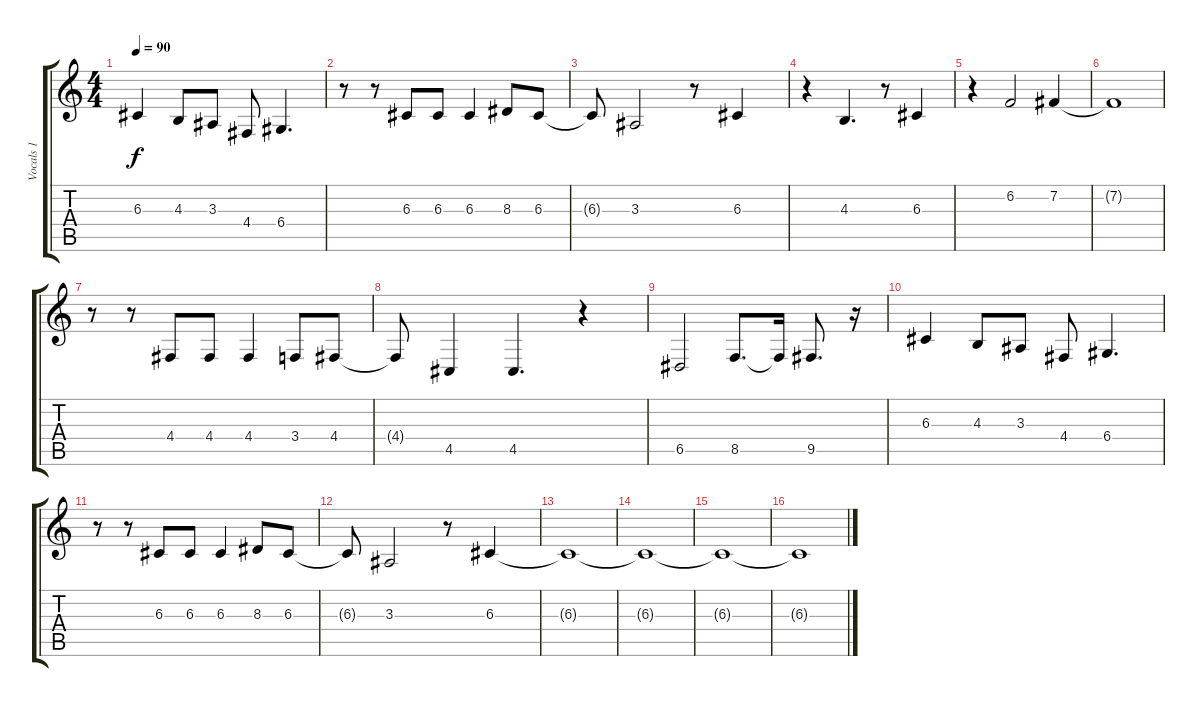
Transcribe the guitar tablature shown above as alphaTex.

\track ("Vocals 1" "Vocals 1") {instrument tangoaccordion}
\staff {score tabs}
\tuning (E4 B3 G3 D3 A2 E2) {hide}
\ts (4 4)
\tempo 90
\clef g2
\ks c
6.3.4{dy f} 4.3.8 3.3.8 4.4.8 6.4.4{d} |
r.8 r.8 6.3.8 6.3.8 6.3.4 8.3.8 6.3.8 |
6.3{t}.8 3.3.2 r.8 6.3.4 |
r.4 4.3.4{d} r.8 6.3.4 |
r.4 6.2.2 7.2.4 |
7.2{t}.1 |
r.8 r.8 4.4.8 4.4.8 4.4.4 3.4.8 4.4.8 |
4.4{t}.8 4.5.4 4.5.4{d} r.4 |
6.5.2 8.5.8{d} 8.5{t}.16 9.5.8{d} r.16 |
6.3.4 4.3.8 3.3.8 4.4.8 6.4.4{d} |
r.8 r.8 6.3.8 6.3.8 6.3.4 8.3.8 6.3.8 |
6.3{t}.8 3.3.2 r.8 6.3.4 |
6.3{t}.1 |
6.3{t}.1 |
6.3{t}.1{volume 0} |
6.3{t}.1
